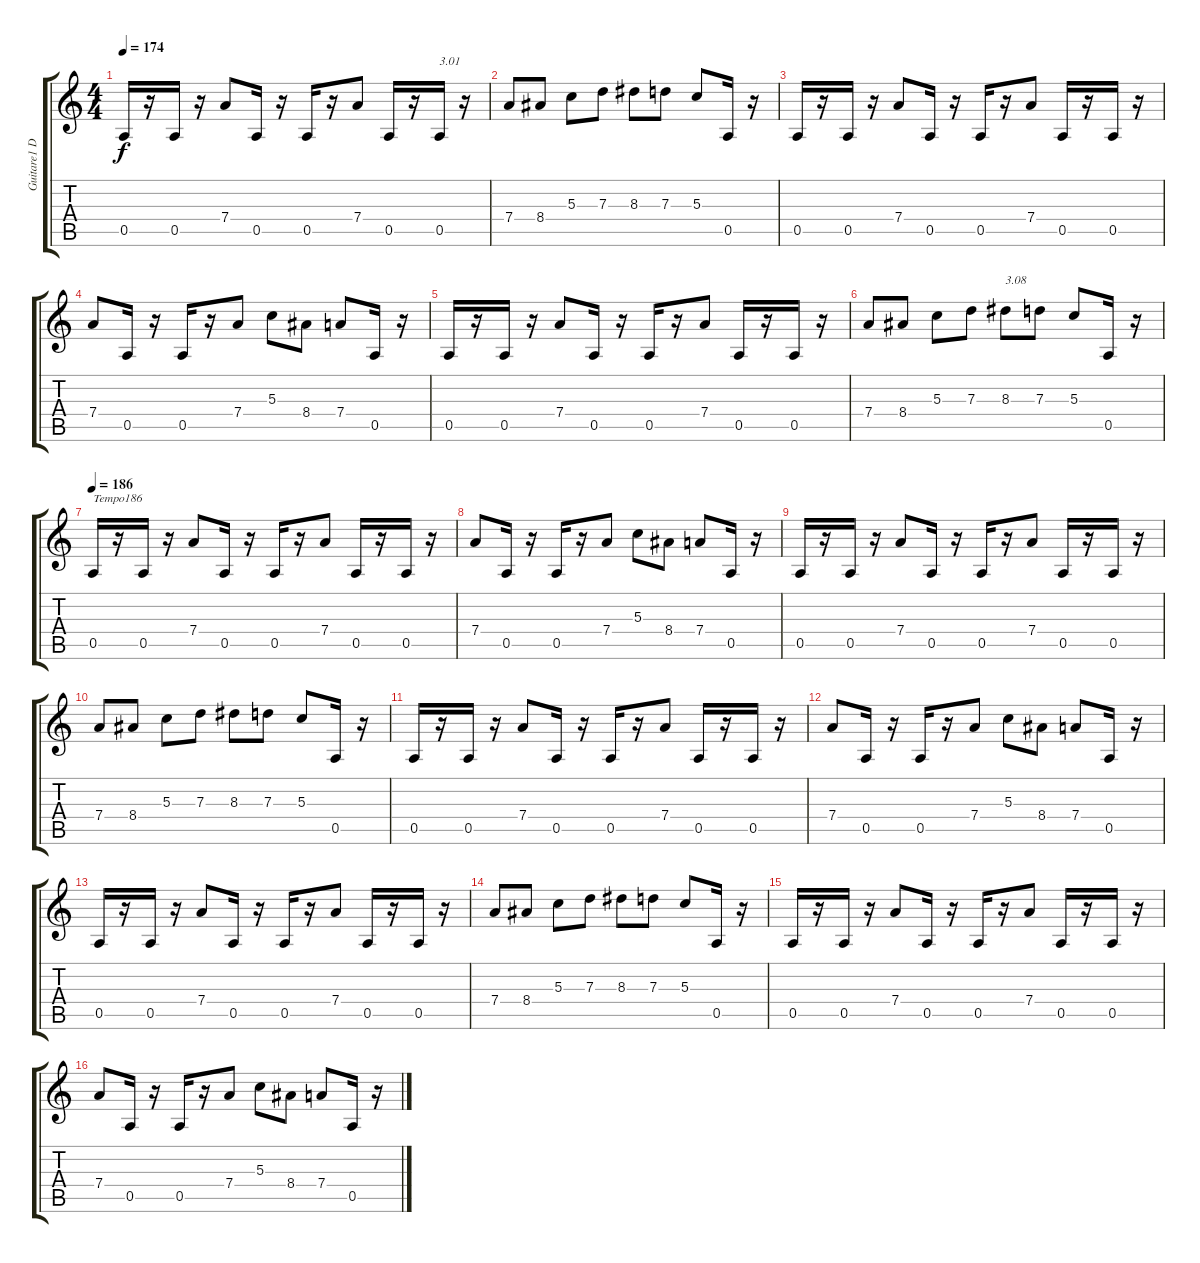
\track ("Guitare1 Dr-D " "Guitare1 D") {instrument distortionguitar}
\staff {score tabs}
\tuning (E4 B3 G3 D3 A2 D2) {hide}
\ts (4 4)
\tempo 174
\clef g2
\ks c
0.5.16{dy f} r.16 0.5.16 r.16 7.4.8 0.5.16 r.16 0.5.16 r.16 7.4.8 0.5.16 r.16 0.5.16{txt "3.01"} r.16 |
7.4.8 8.4.8 5.3.8 7.3.8 8.3.8 7.3.8 5.3.8 0.5.16 r.16 |
0.5.16 r.16 0.5.16 r.16 7.4.8 0.5.16 r.16 0.5.16 r.16 7.4.8 0.5.16 r.16 0.5.16 r.16 |
7.4.8 0.5.16 r.16 0.5.16 r.16 7.4.8 5.3.8 8.4.8 7.4.8 0.5.16 r.16 |
0.5.16 r.16 0.5.16 r.16 7.4.8 0.5.16 r.16 0.5.16 r.16 7.4.8 0.5.16 r.16 0.5.16 r.16 |
7.4.8 8.4.8 5.3.8 7.3.8 8.3.8{txt "3.08"} 7.3.8 5.3.8 0.5.16 r.16 |
\tempo 186
0.5.16{txt "Tempo186"} r.16 0.5.16 r.16 7.4.8 0.5.16 r.16 0.5.16 r.16 7.4.8 0.5.16 r.16 0.5.16 r.16 |
7.4.8 0.5.16 r.16 0.5.16 r.16 7.4.8 5.3.8 8.4.8 7.4.8 0.5.16 r.16 |
0.5.16 r.16 0.5.16 r.16 7.4.8 0.5.16 r.16 0.5.16 r.16 7.4.8 0.5.16 r.16 0.5.16 r.16 |
7.4.8 8.4.8 5.3.8 7.3.8 8.3.8 7.3.8 5.3.8 0.5.16 r.16 |
0.5.16 r.16 0.5.16 r.16 7.4.8 0.5.16 r.16 0.5.16 r.16 7.4.8 0.5.16 r.16 0.5.16 r.16 |
7.4.8 0.5.16 r.16 0.5.16 r.16 7.4.8 5.3.8 8.4.8 7.4.8 0.5.16 r.16 |
0.5.16 r.16 0.5.16 r.16 7.4.8 0.5.16 r.16 0.5.16 r.16 7.4.8 0.5.16 r.16 0.5.16 r.16 |
7.4.8 8.4.8 5.3.8 7.3.8 8.3.8 7.3.8 5.3.8 0.5.16 r.16 |
0.5.16 r.16 0.5.16 r.16 7.4.8 0.5.16 r.16 0.5.16 r.16 7.4.8 0.5.16 r.16 0.5.16 r.16 |
7.4.8 0.5.16 r.16 0.5.16 r.16 7.4.8 5.3.8 8.4.8 7.4.8 0.5.16 r.16
